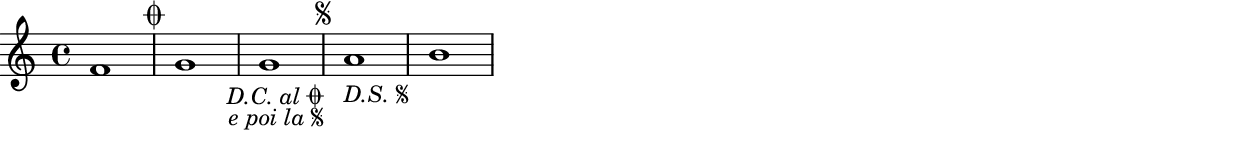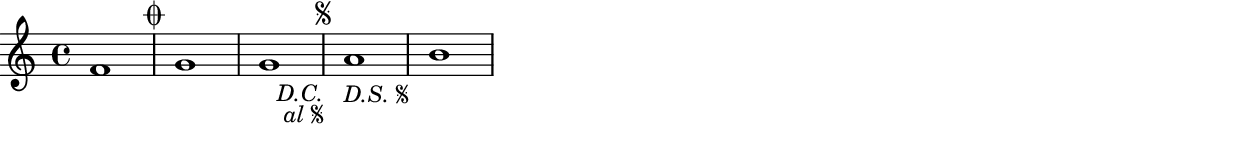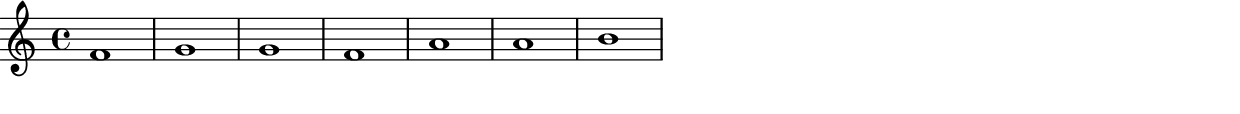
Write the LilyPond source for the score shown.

%% Generated by lilypond-book
%% Options: [exampleindent=10.16\mm,indent=0\mm,line-width=160\mm]
\include "lilypond-book-preamble.ly"


% ****************************************************************
% Start cut-&-pastable-section
% ****************************************************************

#(ly:set-option 'eps-box-padding 3.000000)



\paper {
  indent = 0\mm
  line-width = 160\mm
  % offset the left padding, also add 1mm as lilypond creates cropped
  % images with a little space on the right
  line-width = #(- line-width (* mm  3.000000) (* mm 1))
}

\layout {
  
}




% ****************************************************************
% ly snippet:
% ****************************************************************
\sourcefilename "/lilypond-2.23.82/input/regression/repeat-dc-al-segno.ly"
\sourcefileline 0
\version "2.23.6"

#(ly:set-option 'warning-as-error #t)

\header {
  texidoc="This tests @emph{D.C.} al Coda form, but with a segno where
the Coda label would normally be.  The @emph{D.C.} instructions refer
to the segno."
}

piece = \new Voice \fixed c' {
  \repeat segno 2 {
    f1
    \alternative {
      { g1 | g }
      <>
    }
  }
  \repeat segno 2 {
    a1
  }
  b1
}

\new Score {
  \new Staff \with { instrumentName = "default" } \piece
}

\new Score \with {
  dalSegnoTextFormatter = #format-dal-segno-text-brief
} {
  \new Staff \with { instrumentName = "brief" } \piece
}

\new Score {
  \new Staff \with { instrumentName = "unfolded" } \unfoldRepeats \piece
}



% ****************************************************************
% end ly snippet
% ****************************************************************
